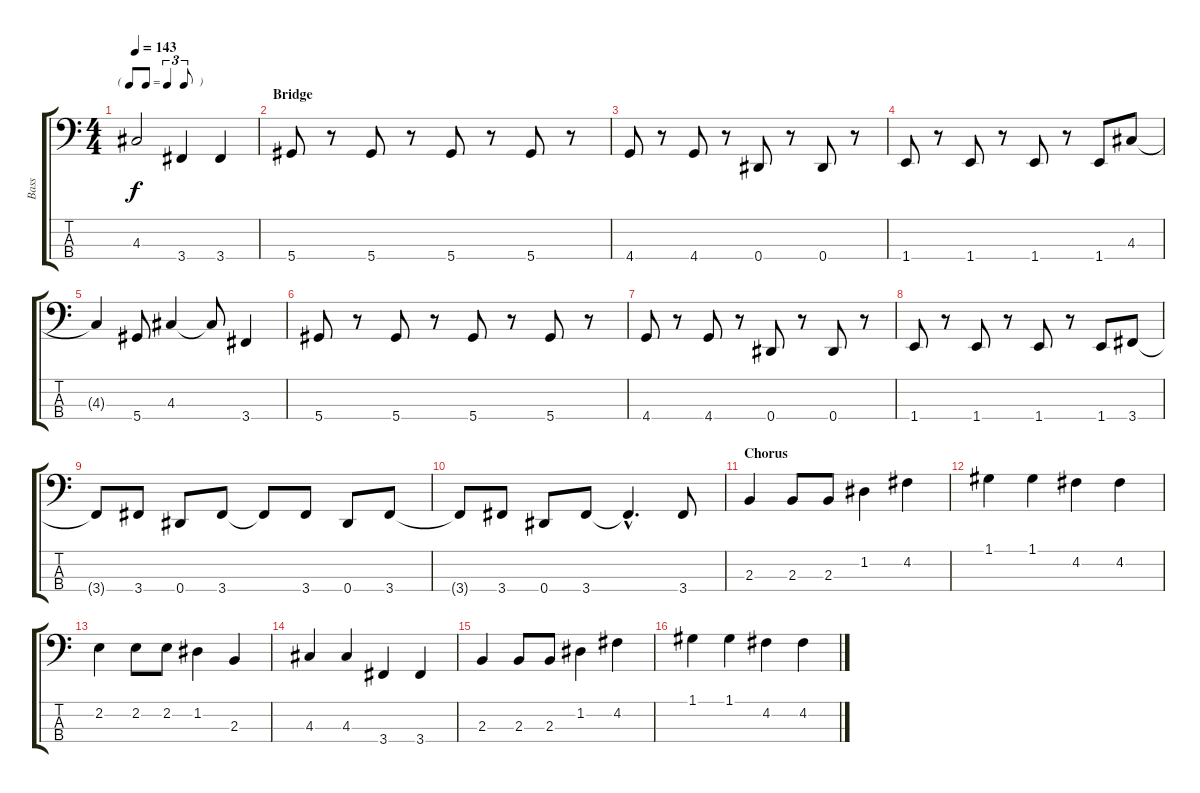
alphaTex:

\track ("Bass" "Bass") {instrument electricbasspick}
\staff {score tabs}
\tuning (G2 D2 A1 Eb1) {hide}
\ts (4 4)
\tf triplet8th
\tempo 143
\clef f4
\ks c
4.3.2{dy f} 3.4.4 3.4.4 |
\section ("" "Bridge")
5.4.8 r.8 5.4.8 r.8 5.4.8 r.8 5.4.8 r.8 |
4.4.8 r.8 4.4.8 r.8 0.4.8 r.8 0.4.8 r.8 |
1.4.8 r.8 1.4.8 r.8 1.4.8 r.8 1.4.8 4.3.8 |
4.3{t}.4 5.4.8 4.3.4 4.3{t}.8 3.4.4 |
5.4.8 r.8 5.4.8 r.8 5.4.8 r.8 5.4.8 r.8 |
4.4.8 r.8 4.4.8 r.8 0.4.8 r.8 0.4.8 r.8 |
1.4.8 r.8 1.4.8 r.8 1.4.8 r.8 1.4.8 3.4.8 |
3.4{t}.8 3.4.8 0.4.8 3.4.8 3.4{t}.8 3.4.8 0.4.8 3.4.8 |
3.4{t}.8 3.4.8 0.4.8 3.4.8 3.4{hac t}.4{d} 3.4.8 |
\section ("" "Chorus")
2.3.4 2.3.8 2.3.8 1.2.4 4.2.4 |
1.1.4 1.1.4 4.2.4 4.2.4 |
2.2.4 2.2.8 2.2.8 1.2.4 2.3.4 |
4.3.4 4.3.4 3.4.4 3.4.4 |
2.3.4 2.3.8 2.3.8 1.2.4 4.2.4 |
1.1.4 1.1.4 4.2.4 4.2.4
